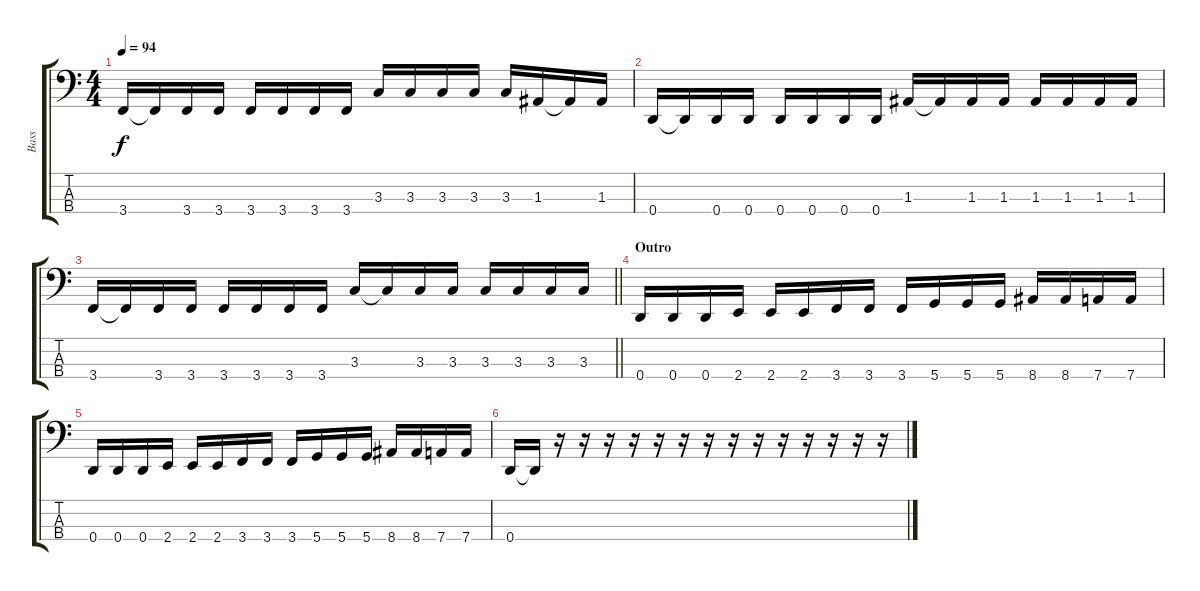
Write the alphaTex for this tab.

\track ("Bass" "Bass") {instrument electricbassfinger}
\staff {score tabs}
\tuning (G2 D2 A1 D1) {hide}
\ts (4 4)
\tempo 94
\clef f4
\ks c
3.4.16{dy f} 3.4{t}.16 3.4.16 3.4.16 3.4.16 3.4.16 3.4.16 3.4.16 3.3.16 3.3.16 3.3.16 3.3.16 3.3.16 1.3.16 1.3{t}.16 1.3.16 |
0.4.16 0.4{t}.16 0.4.16 0.4.16 0.4.16 0.4.16 0.4.16 0.4.16 1.3.16 1.3{t}.16 1.3.16 1.3.16 1.3.16 1.3.16 1.3.16 1.3.16 |
\barLineRight lightlight
3.4.16 3.4{t}.16 3.4.16 3.4.16 3.4.16 3.4.16 3.4.16 3.4.16 3.3.16 3.3{t}.16 3.3.16 3.3.16 3.3.16 3.3.16 3.3.16 3.3.16 |
\section ("" "Outro")
0.4.16 0.4.16 0.4.16 2.4.16 2.4.16 2.4.16 3.4.16 3.4.16 3.4.16 5.4.16 5.4.16 5.4.16 8.4.16 8.4.16 7.4.16 7.4.16 |
0.4.16 0.4.16 0.4.16 2.4.16 2.4.16 2.4.16 3.4.16 3.4.16 3.4.16 5.4.16 5.4.16 5.4.16 8.4.16 8.4.16 7.4.16 7.4.16 |
0.4.16 0.4{t}.16 r.16 r.16 r.16 r.16 r.16 r.16 r.16 r.16 r.16 r.16 r.16 r.16 r.16 r.16
